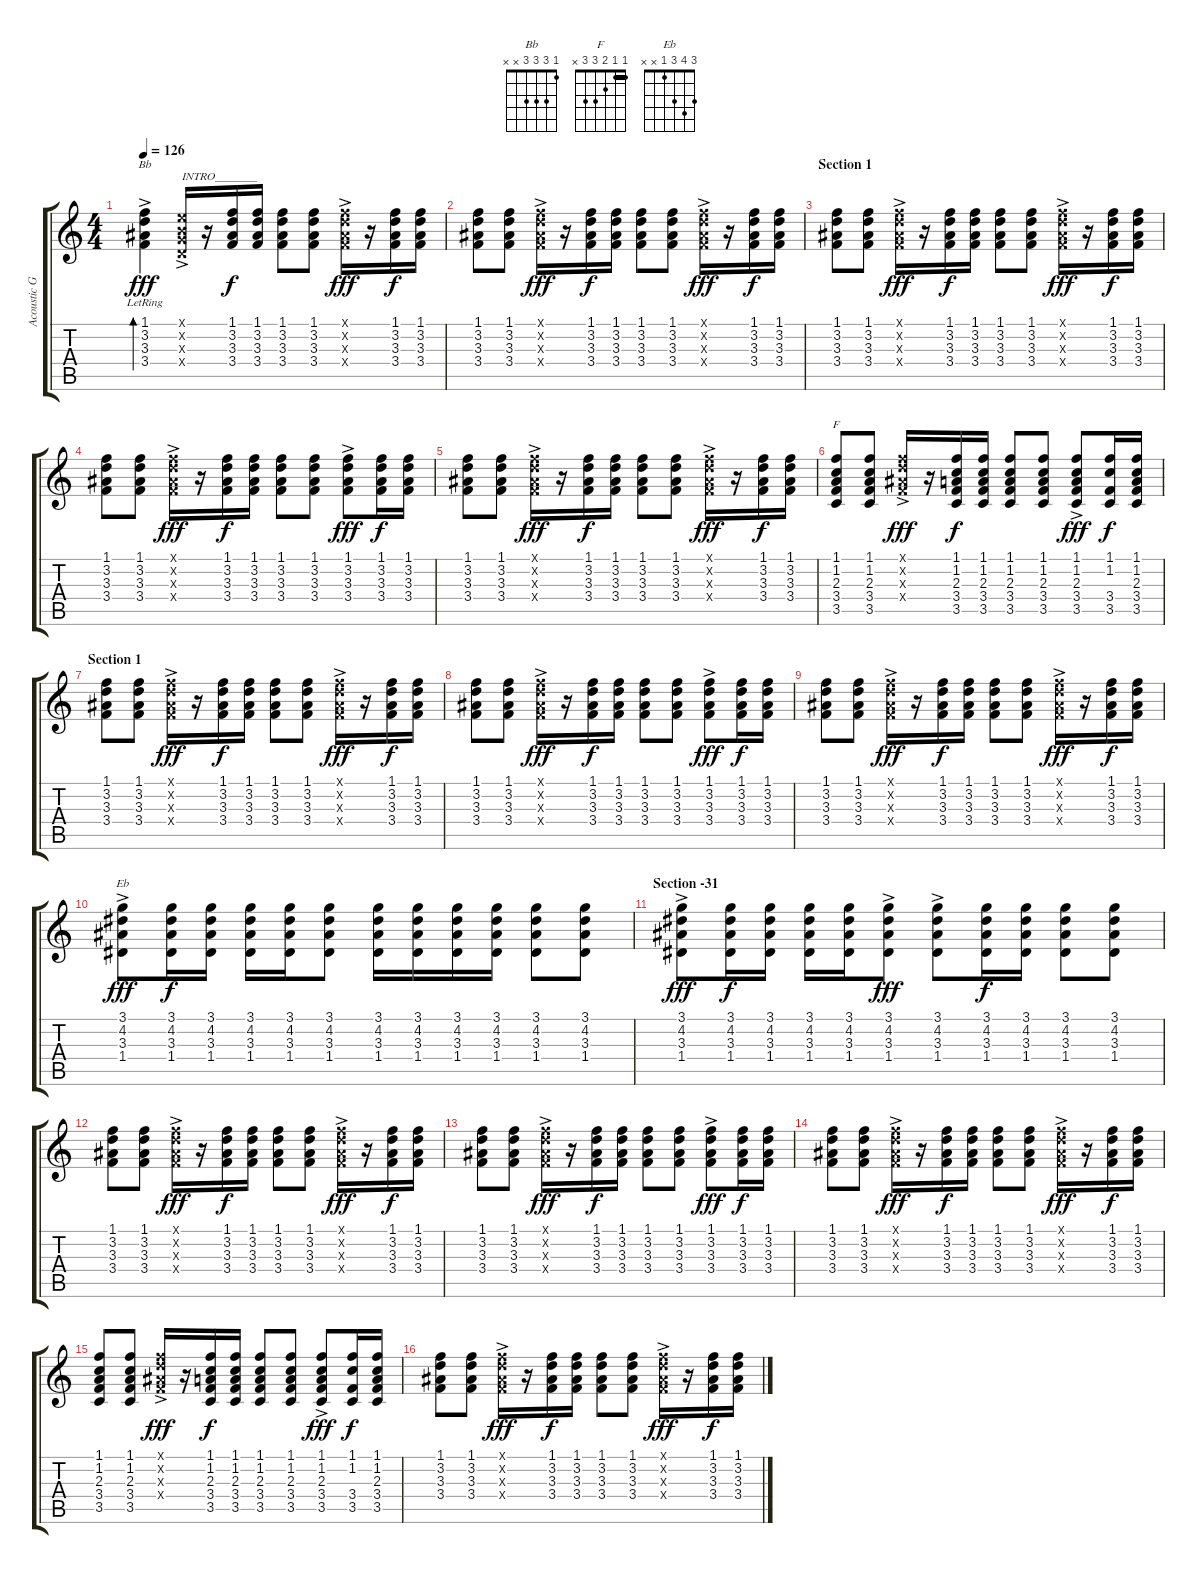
\track ("Acoustic Guitar" "Acoustic G") {instrument acousticguitarsteel}
\staff {score tabs}
\tuning (E4 B3 G3 D3 A2 E2) {hide}
\chord ("Bb" 1 3 3 3 x x)
\chord ("F" 1 1 2 3 3 x) {barre 1}
\chord ("Eb" 3 4 3 1 x x)
\ts (4 4)
\tempo 126
\clef g2
\ks c
(1.1{ac lr} 3.2{ac lr} 3.3{ac lr} 3.4{ac lr}).4{bd 120 ch "Bb" dy fff instrument acousticguitarsteel} (0.1{ac x} 0.2{ac x} 0.3{ac x} 0.4{ac x}).16{txt "INTRO_______"} r.16 (1.1 3.2 3.3 3.4).16{dy f} (1.1 3.2 3.3 3.4).16 (1.1 3.2 3.3 3.4).8 (1.1 3.2 3.3 3.4).8 (1.1{ac x} 3.2{ac x} 3.3{ac x} 3.4{ac x}).16{dy fff} r.16 (1.1 3.2 3.3 3.4).16{dy f} (1.1 3.2 3.3 3.4).16 |
(1.1 3.2 3.3 3.4).8 (1.1 3.2 3.3 3.4).8 (1.1{ac x} 3.2{ac x} 3.3{ac x} 3.4{ac x}).16{dy fff} r.16 (1.1 3.2 3.3 3.4).16{dy f} (1.1 3.2 3.3 3.4).16 (1.1 3.2 3.3 3.4).8 (1.1 3.2 3.3 3.4).8 (1.1{ac x} 3.2{ac x} 3.3{ac x} 3.4{ac x}).16{dy fff} r.16 (1.1 3.2 3.3 3.4).16{dy f} (1.1 3.2 3.3 3.4).16 |
\section ("" "Section 1")
(1.1 3.2 3.3 3.4).8 (1.1 3.2 3.3 3.4).8 (1.1{ac x} 3.2{ac x} 3.3{ac x} 3.4{ac x}).16{dy fff} r.16 (1.1 3.2 3.3 3.4).16{dy f} (1.1 3.2 3.3 3.4).16 (1.1 3.2 3.3 3.4).8 (1.1 3.2 3.3 3.4).8 (1.1{ac x} 3.2{ac x} 3.3{ac x} 3.4{ac x}).16{dy fff} r.16 (1.1 3.2 3.3 3.4).16{dy f} (1.1 3.2 3.3 3.4).16 |
(1.1 3.2 3.3 3.4).8 (1.1 3.2 3.3 3.4).8 (1.1{ac x} 3.2{ac x} 3.3{ac x} 3.4{ac x}).16{dy fff} r.16 (1.1 3.2 3.3 3.4).16{dy f} (1.1 3.2 3.3 3.4).16 (1.1 3.2 3.3 3.4).8 (1.1 3.2 3.3 3.4).8 (1.1 3.2{ac} 3.3{ac} 3.4{ac}).8{dy fff} (1.1 3.2 3.3 3.4).16{dy f} (1.1 3.2 3.3 3.4).16 |
(1.1 3.2 3.3 3.4).8 (1.1 3.2 3.3 3.4).8 (1.1{ac x} 3.2{ac x} 3.3{ac x} 3.4{ac x}).16{dy fff} r.16 (1.1 3.2 3.3 3.4).16{dy f} (1.1 3.2 3.3 3.4).16 (1.1 3.2 3.3 3.4).8 (1.1 3.2 3.3 3.4).8 (1.1{ac x} 3.2{ac x} 3.3{ac x} 3.4{ac x}).16{dy fff} r.16 (1.1 3.2 3.3 3.4).16{dy f} (1.1 3.2 3.3 3.4).16 |
(1.1 1.2 2.3 3.4 3.5).8{ch "F"} (1.1 1.2 2.3 3.4 3.5).8 (1.1{ac x} 3.2{ac x} 3.3{ac x} 3.4{ac x}).16{dy fff} r.16 (1.1 1.2 2.3 3.4 3.5).16{dy f} (1.1 1.2 2.3 3.4 3.5).16 (1.1 1.2 2.3 3.4 3.5).8 (1.1 1.2 2.3 3.4 3.5).8 (1.1{ac} 1.2{ac} 2.3{ac} 3.4{ac} 3.5{ac}).8{dy fff} (1.1 1.2 3.4 3.5).16{dy f} (1.1 1.2 2.3 3.4 3.5).16 |
\section ("" "Section 1")
(1.1 3.2 3.3 3.4).8 (1.1 3.2 3.3 3.4).8 (1.1{ac x} 3.2{ac x} 3.3{ac x} 3.4{ac x}).16{dy fff} r.16 (1.1 3.2 3.3 3.4).16{dy f} (1.1 3.2 3.3 3.4).16 (1.1 3.2 3.3 3.4).8 (1.1 3.2 3.3 3.4).8 (1.1{ac x} 3.2{ac x} 3.3{ac x} 3.4{ac x}).16{dy fff} r.16 (1.1 3.2 3.3 3.4).16{dy f} (1.1 3.2 3.3 3.4).16 |
(1.1 3.2 3.3 3.4).8 (1.1 3.2 3.3 3.4).8 (1.1{ac x} 3.2{ac x} 3.3{ac x} 3.4{ac x}).16{dy fff} r.16 (1.1 3.2 3.3 3.4).16{dy f} (1.1 3.2 3.3 3.4).16 (1.1 3.2 3.3 3.4).8 (1.1 3.2 3.3 3.4).8 (1.1{ac} 3.2{ac} 3.3{ac} 3.4{ac}).8{dy fff} (1.1 3.2 3.3 3.4).16{dy f} (1.1 3.2 3.3 3.4).16 |
(1.1 3.2 3.3 3.4).8 (1.1 3.2 3.3 3.4).8 (1.1{ac x} 3.2{ac x} 3.3{ac x} 3.4{ac x}).16{dy fff} r.16 (1.1 3.2 3.3 3.4).16{dy f} (1.1 3.2 3.3 3.4).16 (1.1 3.2 3.3 3.4).8 (1.1 3.2 3.3 3.4).8 (1.1{ac x} 3.2{ac x} 3.3{ac x} 3.4{ac x}).16{dy fff} r.16 (1.1 3.2 3.3 3.4).16{dy f} (1.1 3.2 3.3 3.4).16 |
(3.1{ac} 4.2{ac} 3.3{ac} 1.4{ac}).8{ch "Eb" dy fff} (3.1 4.2 3.3 1.4).16{dy f} (3.1 4.2 3.3 1.4).16 (3.1 4.2 3.3 1.4).16 (3.1 4.2 3.3 1.4).16 (3.1 4.2 3.3 1.4).8 (3.1 4.2 3.3 1.4).16 (3.1 4.2 3.3 1.4).16 (3.1 4.2 3.3 1.4).16 (3.1 4.2 3.3 1.4).16 (3.1 4.2 3.3 1.4).8 (3.1 4.2 3.3 1.4).8 |
\section ("" "Section -31")
(3.1{ac} 4.2{ac} 3.3{ac} 1.4{ac}).8{dy fff} (3.1 4.2 3.3 1.4).16{dy f} (3.1 4.2 3.3 1.4).16 (3.1 4.2 3.3 1.4).16 (3.1 4.2 3.3 1.4).16 (3.1{ac} 4.2{ac} 3.3{ac} 1.4{ac}).8{dy fff} (3.1{ac} 4.2{ac} 3.3{ac} 1.4{ac}).8 (3.1 4.2 3.3 1.4).16{dy f} (3.1 4.2 3.3 1.4).16 (3.1 4.2 3.3 1.4).8 (3.1 4.2 3.3 1.4).8 |
(1.1 3.2 3.3 3.4).8 (1.1 3.2 3.3 3.4).8 (1.1{ac x} 3.2{ac x} 3.3{ac x} 3.4{ac x}).16{dy fff} r.16 (1.1 3.2 3.3 3.4).16{dy f} (1.1 3.2 3.3 3.4).16 (1.1 3.2 3.3 3.4).8 (1.1 3.2 3.3 3.4).8 (1.1{ac x} 3.2{ac x} 3.3{ac x} 3.4{ac x}).16{dy fff} r.16 (1.1 3.2 3.3 3.4).16{dy f} (1.1 3.2 3.3 3.4).16 |
(1.1 3.2 3.3 3.4).8 (1.1 3.2 3.3 3.4).8 (1.1{ac x} 3.2{ac x} 3.3{ac x} 3.4{ac x}).16{dy fff} r.16 (1.1 3.2 3.3 3.4).16{dy f} (1.1 3.2 3.3 3.4).16 (1.1 3.2 3.3 3.4).8 (1.1 3.2 3.3 3.4).8 (1.1{ac} 3.2{ac} 3.3{ac} 3.4{ac}).8{dy fff} (1.1 3.2 3.3 3.4).16{dy f} (1.1 3.2 3.3 3.4).16 |
(1.1 3.2 3.3 3.4).8 (1.1 3.2 3.3 3.4).8 (1.1{ac x} 3.2{ac x} 3.3{ac x} 3.4{ac x}).16{dy fff} r.16 (1.1 3.2 3.3 3.4).16{dy f} (1.1 3.2 3.3 3.4).16 (1.1 3.2 3.3 3.4).8 (1.1 3.2 3.3 3.4).8 (1.1{ac x} 3.2{ac x} 3.3{ac x} 3.4{ac x}).16{dy fff} r.16 (1.1 3.2 3.3 3.4).16{dy f} (1.1 3.2 3.3 3.4).16 |
(1.1 1.2 2.3 3.4 3.5).8 (1.1 1.2 2.3 3.4 3.5).8 (1.1{ac x} 3.2{ac x} 3.3{ac x} 3.4{ac x}).16{dy fff} r.16 (1.1 1.2 2.3 3.4 3.5).16{dy f} (1.1 1.2 2.3 3.4 3.5).16 (1.1 1.2 2.3 3.4 3.5).8 (1.1 1.2 2.3 3.4 3.5).8 (1.1{ac} 1.2{ac} 2.3{ac} 3.4{ac} 3.5{ac}).8{dy fff} (1.1 1.2 3.4 3.5).16{dy f} (1.1 1.2 2.3 3.4 3.5).16 |
(1.1 3.2 3.3 3.4).8 (1.1 3.2 3.3 3.4).8 (1.1{ac x} 3.2{ac x} 3.3{ac x} 3.4{ac x}).16{dy fff} r.16 (1.1 3.2 3.3 3.4).16{dy f} (1.1 3.2 3.3 3.4).16 (1.1 3.2 3.3 3.4).8 (1.1 3.2 3.3 3.4).8 (1.1{ac x} 3.2{ac x} 3.3{x} 3.4{x}).16{dy fff} r.16 (1.1 3.2 3.3 3.4).16{dy f} (1.1 3.2 3.3 3.4).16
